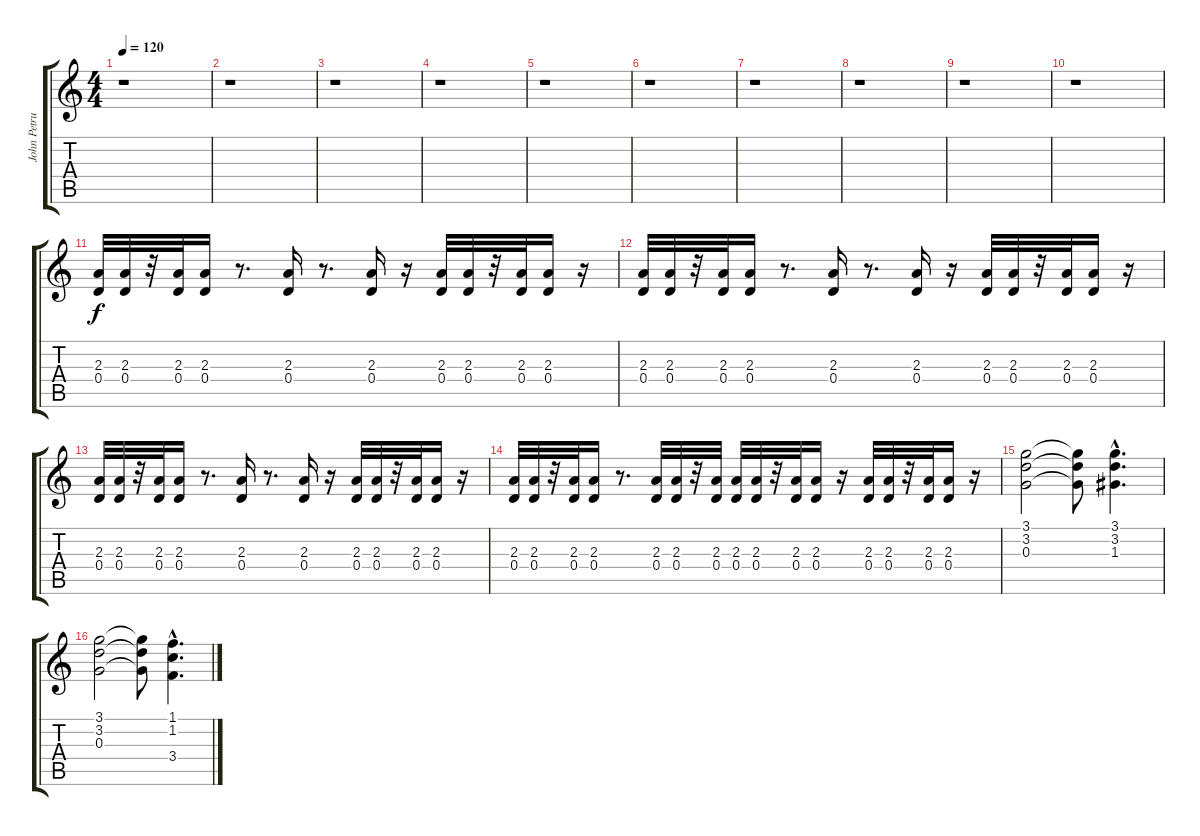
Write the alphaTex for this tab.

\track ("John Petrucci - Disto 2" "John Petru") {instrument distortionguitar}
\staff {score tabs}
\tuning (E4 B3 G3 D3 A2 E2) {hide}
\ts (4 4)
\tempo 120
\clef g2
\ks c
r.1{dy f instrument distortionguitar} |
r.1 |
r.1 |
r.1 |
r.1 |
r.1 |
r.1 |
r.1 |
r.1 |
r.1 |
(2.3 0.4).32{volume 5} (2.3 0.4).32 r.32 (2.3 0.4).32 (2.3 0.4).16 r.8{d} (2.3 0.4).16 r.8{d} (2.3 0.4).16 r.16 (2.3 0.4).32 (2.3 0.4).32 r.32 (2.3 0.4).32 (2.3 0.4).16 r.16 |
(2.3 0.4).32 (2.3 0.4).32 r.32 (2.3 0.4).32 (2.3 0.4).16 r.8{d} (2.3 0.4).16 r.8{d} (2.3 0.4).16 r.16 (2.3 0.4).32 (2.3 0.4).32 r.32 (2.3 0.4).32 (2.3 0.4).16 r.16 |
(2.3 0.4).32{volume 5} (2.3 0.4).32{volume 5} r.32 (2.3 0.4).32{volume 5} (2.3 0.4).16{volume 5} r.8{d} (2.3 0.4).16{volume 6} r.8{d} (2.3 0.4).16{volume 7} r.16 (2.3 0.4).32{volume 7} (2.3 0.4).32{volume 7} r.32 (2.3 0.4).32{volume 8} (2.3 0.4).16{volume 8} r.16 |
(2.3 0.4).32{volume 8} (2.3 0.4).32 r.32 (2.3 0.4).32 (2.3 0.4).16 r.8{d} (2.3 0.4).32 (2.3 0.4).32 r.32 (2.3 0.4).32 (2.3 0.4).32 (2.3 0.4).32 r.32 (2.3 0.4).32 (2.3 0.4).16 r.16 (2.3 0.4).32 (2.3 0.4).32 r.32 (2.3 0.4).32 (2.3 0.4).16 r.16 |
(3.1 3.2 0.3).2{volume 6} (3.1{t} 3.2{t} 0.3{t}).8 (3.1{hac} 3.2{hac} 1.3{hac}).4{d} |
(3.1 3.2 0.3).2 (3.1{t} 3.2{t} 0.3{t}).8 (1.1{hac} 1.2{hac} 3.4{hac}).4{d}
